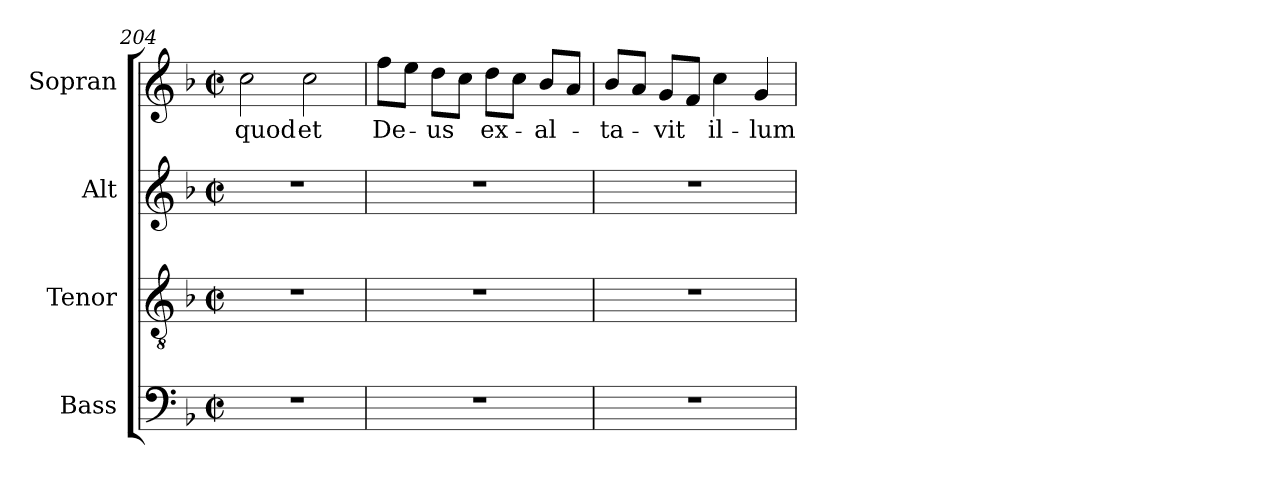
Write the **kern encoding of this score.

**kern	**kern	**kern	**kern	**text
*part4	*part3	*part2	*part1	*part1
*staff4	*staff3	*staff2	*staff1	*staff1
*I"Bass	*I"Tenor	*I"Alt	*I"Sopran	*
*I'B.	*I'T.	*I'A.	*I'S.	*
*clefF4	*clefGv2	*clefG2	*clefG2	*
*k[b-]	*k[b-]	*k[b-]	*k[b-]	*
*F:	*F:	*F:	*F:	*
*M2/2	*M2/2	*M2/2	*M2/2	*
*met(c|)	*met(c|)	*met(c|)	*met(c|)	*
=204	=204	=204	=204	=204
!	!	!	!	!LO:LY:b
1r	1r	1r	2cc\	quod
!	!	!	!	!LO:LY:b
.	.	.	2cc\	et
=205	=205	=205	=205	=205
!	!	!	!	!LO:LY:b
1r	1r	1r	8ff\L	De-
.	.	.	8ee\J	.
!	!	!	!	!LO:LY:b
.	.	.	8dd\L	-us
.	.	.	8cc\J	.
!	!	!	!	!LO:LY:b
.	.	.	8dd\L	ex-
.	.	.	8cc\J	.
!	!	!	!	!LO:LY:b
.	.	.	8b-/L	-al-
.	.	.	8a/J	.
=206	=206	=206	=206	=206
!	!	!	!	!LO:LY:b
1r	1r	1r	8b-/L	-ta-
.	.	.	8a/J	.
!	!	!	!	!LO:LY:b
.	.	.	8g/L	-vit
.	.	.	8f/J	.
!	!	!	!	!LO:LY:b
.	.	.	4cc\	il-
!	!	!	!	!LO:LY:b
.	.	.	4g/	-lum
=	=	=	=	=
*-	*-	*-	*-	*-
